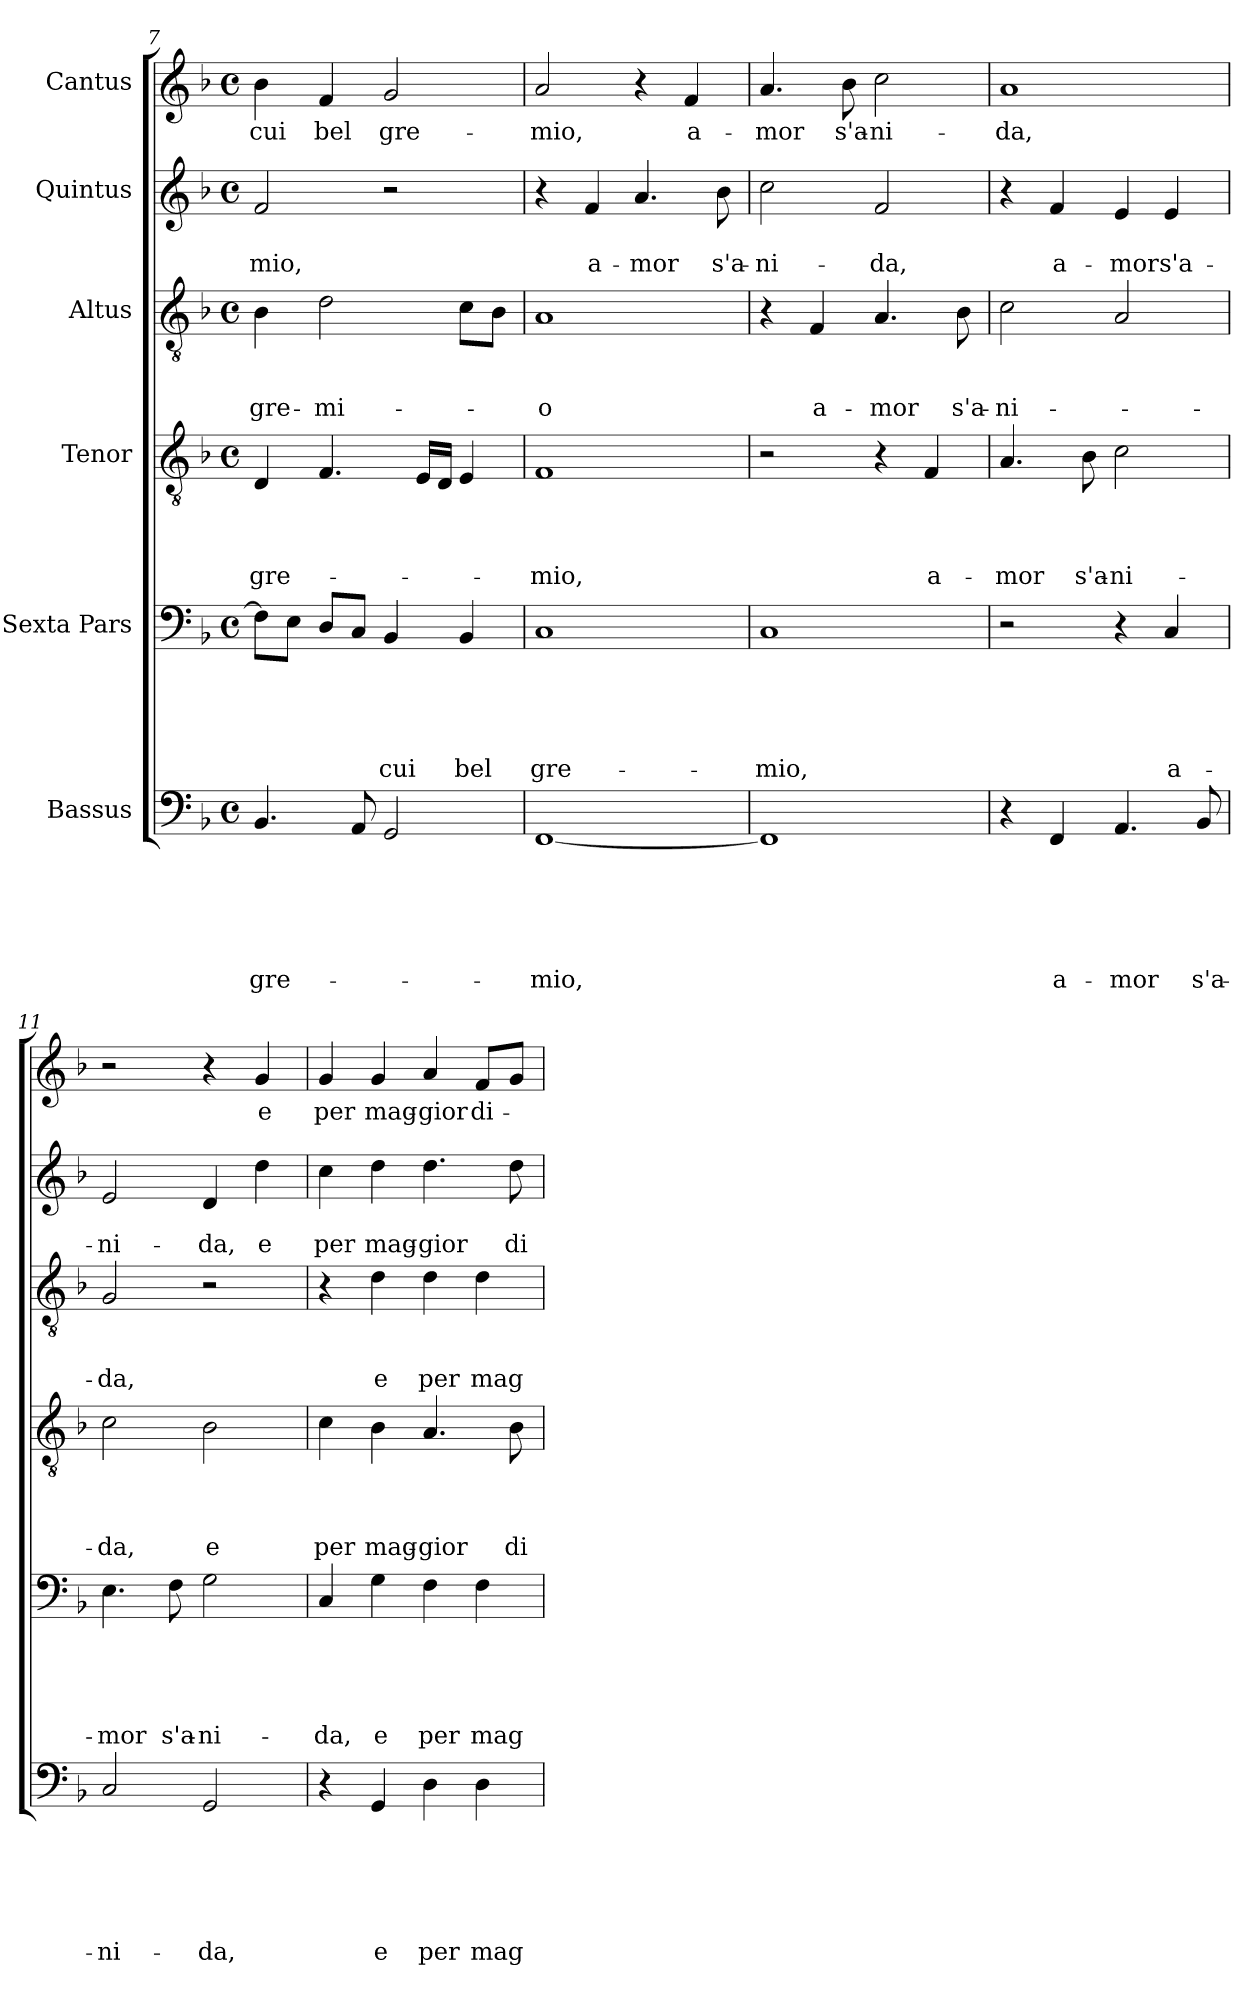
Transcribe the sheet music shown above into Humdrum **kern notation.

**kern	**text	**text	**text	**text	**text	**text	**kern	**text	**text	**text	**text	**text	**kern	**text	**text	**text	**text	**kern	**text	**text	**text	**kern	**text	**text	**kern	**text
*part6	*part6	*part6	*part6	*part6	*part6	*part6	*part5	*part5	*part5	*part5	*part5	*part5	*part4	*part4	*part4	*part4	*part4	*part3	*part3	*part3	*part3	*part2	*part2	*part2	*part1	*part1
*staff6	*staff6	*staff6	*staff6	*staff6	*staff6	*staff6	*staff5	*staff5	*staff5	*staff5	*staff5	*staff5	*staff4	*staff4	*staff4	*staff4	*staff4	*staff3	*staff3	*staff3	*staff3	*staff2	*staff2	*staff2	*staff1	*staff1
*I"Bassus	*	*	*	*	*	*	*I"Sexta Pars	*	*	*	*	*	*I"Tenor	*	*	*	*	*I"Altus	*	*	*	*I"Quintus	*	*	*I"Cantus	*
*clefF4	*	*	*	*	*	*	*clefF4	*	*	*	*	*	*clefGv2	*	*	*	*	*clefGv2	*	*	*	*clefG2	*	*	*clefG2	*
*k[b-]	*	*	*	*	*	*	*k[b-]	*	*	*	*	*	*k[b-]	*	*	*	*	*k[b-]	*	*	*	*k[b-]	*	*	*k[b-]	*
*F:	*	*	*	*	*	*	*F:	*	*	*	*	*	*F:	*	*	*	*	*F:	*	*	*	*F:	*	*	*F:	*
*M4/4	*	*	*	*	*	*	*M4/4	*	*	*	*	*	*M4/4	*	*	*	*	*M4/4	*	*	*	*M4/4	*	*	*M4/4	*
*met(c)	*	*	*	*	*	*	*met(c)	*	*	*	*	*	*met(c)	*	*	*	*	*met(c)	*	*	*	*met(c)	*	*	*met(c)	*
=7	=7	=7	=7	=7	=7	=7	=7	=7	=7	=7	=7	=7	=7	=7	=7	=7	=7	=7	=7	=7	=7	=7	=7	=7	=7	=7
4.BB-/	.	.	.	.	.	gre-	8F\L]	.	.	.	.	.	4D/	.	.	.	gre-	4B-\	.	.	gre-	2f/	.	-mio,	4b-\	cui
.	.	.	.	.	.	.	8E\J	.	.	.	.	.	.	.	.	.	.	.	.	.	.	.	.	.	.	.
.	.	.	.	.	.	.	8D/L	.	.	.	.	.	4.F/	.	.	.	.	2d\	.	.	-mi-	.	.	.	4f/	bel
8AA/	.	.	.	.	.	.	8C/J	.	.	.	.	.	.	.	.	.	.	.	.	.	.	.	.	.	.	.
2GG/	.	.	.	.	.	.	4BB-/	.	.	.	.	cui	.	.	.	.	.	.	.	.	.	2r	.	.	2g/	gre-
.	.	.	.	.	.	.	.	.	.	.	.	.	16E/LL	.	.	.	.	.	.	.	.	.	.	.	.	.
.	.	.	.	.	.	.	.	.	.	.	.	.	16D/JJ	.	.	.	.	.	.	.	.	.	.	.	.	.
.	.	.	.	.	.	.	4BB-/	.	.	.	.	bel	4E/	.	.	.	.	8c\L	.	.	.	.	.	.	.	.
.	.	.	.	.	.	.	.	.	.	.	.	.	.	.	.	.	.	8B-\J	.	.	.	.	.	.	.	.
=8	=8	=8	=8	=8	=8	=8	=8	=8	=8	=8	=8	=8	=8	=8	=8	=8	=8	=8	=8	=8	=8	=8	=8	=8	=8	=8
[1FF	.	.	.	.	.	-mio,	1C	.	.	.	.	gre-	1F	.	.	.	-mio,	1A	.	.	-o	4r	.	.	2a/	-mio,
.	.	.	.	.	.	.	.	.	.	.	.	.	.	.	.	.	.	.	.	.	.	4f/	.	a-	.	.
.	.	.	.	.	.	.	.	.	.	.	.	.	.	.	.	.	.	.	.	.	.	4.a/	.	-mor	4r	.
.	.	.	.	.	.	.	.	.	.	.	.	.	.	.	.	.	.	.	.	.	.	.	.	.	4f/	a-
.	.	.	.	.	.	.	.	.	.	.	.	.	.	.	.	.	.	.	.	.	.	8b-\	.	s'a-	.	.
=9	=9	=9	=9	=9	=9	=9	=9	=9	=9	=9	=9	=9	=9	=9	=9	=9	=9	=9	=9	=9	=9	=9	=9	=9	=9	=9
1FF]	.	.	.	.	.	.	1C	.	.	.	.	-mio,	2r	.	.	.	.	4r	.	.	.	2cc\	.	-ni-	4.a/	-mor
.	.	.	.	.	.	.	.	.	.	.	.	.	.	.	.	.	.	4F/	.	.	a-	.	.	.	.	.
.	.	.	.	.	.	.	.	.	.	.	.	.	.	.	.	.	.	.	.	.	.	.	.	.	8b-\	s'a-
.	.	.	.	.	.	.	.	.	.	.	.	.	4r	.	.	.	.	4.A/	.	.	-mor	2f/	.	-da,	2cc\	-ni-
.	.	.	.	.	.	.	.	.	.	.	.	.	4F/	.	.	.	a-	.	.	.	.	.	.	.	.	.
.	.	.	.	.	.	.	.	.	.	.	.	.	.	.	.	.	.	8B-\	.	.	s'a-	.	.	.	.	.
!!LO:PB:g=z
=10	=10	=10	=10	=10	=10	=10	=10	=10	=10	=10	=10	=10	=10	=10	=10	=10	=10	=10	=10	=10	=10	=10	=10	=10	=10	=10
4r	.	.	.	.	.	.	2r	.	.	.	.	.	4.A/	.	.	.	-mor	2c\	.	.	-ni-	4r	.	.	1a	-da,
4FF/	.	.	.	.	.	a-	.	.	.	.	.	.	.	.	.	.	.	.	.	.	.	4f/	.	a-	.	.
.	.	.	.	.	.	.	.	.	.	.	.	.	8B-\	.	.	.	s'a-	.	.	.	.	.	.	.	.	.
4.AA/	.	.	.	.	.	-mor	4r	.	.	.	.	.	2c\	.	.	.	-ni-	2A/	.	.	.	4e/	.	-mor	.	.
.	.	.	.	.	.	.	4C/	.	.	.	.	a-	.	.	.	.	.	.	.	.	.	4e/	.	s'a-	.	.
8BB-/	.	.	.	.	.	s'a-	.	.	.	.	.	.	.	.	.	.	.	.	.	.	.	.	.	.	.	.
=11	=11	=11	=11	=11	=11	=11	=11	=11	=11	=11	=11	=11	=11	=11	=11	=11	=11	=11	=11	=11	=11	=11	=11	=11	=11	=11
2C/	.	.	.	.	.	-ni-	4.E\	.	.	.	.	-mor	2c\	.	.	.	-da,	2G/	.	.	-da,	2e/	.	-ni-	2r	.
.	.	.	.	.	.	.	8F\	.	.	.	.	s'a-	.	.	.	.	.	.	.	.	.	.	.	.	.	.
2GG/	.	.	.	.	.	-da,	2G\	.	.	.	.	-ni-	2B-\	.	.	.	e	2r	.	.	.	4d/	.	-da,	4r	.
.	.	.	.	.	.	.	.	.	.	.	.	.	.	.	.	.	.	.	.	.	.	4dd\	.	e	4g/	e
=12	=12	=12	=12	=12	=12	=12	=12	=12	=12	=12	=12	=12	=12	=12	=12	=12	=12	=12	=12	=12	=12	=12	=12	=12	=12	=12
4r	.	.	.	.	.	.	4C/	.	.	.	.	-da,	4c\	.	.	.	per	4r	.	.	.	4cc\	.	per	4g/	per
4GG/	.	.	.	.	.	e	4G\	.	.	.	.	e	4B-\	.	.	.	mag-	4d\	.	.	e	4dd\	.	mag-	4g/	mag-
4D\	.	.	.	.	.	per	4F\	.	.	.	.	per	4.A/	.	.	.	-gior	4d\	.	.	per	4.dd\	.	-gior	4a/	-gior
4D\	.	.	.	.	.	mag-	4F\	.	.	.	.	mag-	.	.	.	.	.	4d\	.	.	mag-	.	.	.	8f/L	di-
.	.	.	.	.	.	.	.	.	.	.	.	.	8B-\	.	.	.	di-	.	.	.	.	8dd\	.	di-	8g/J	.
=	=	=	=	=	=	=	=	=	=	=	=	=	=	=	=	=	=	=	=	=	=	=	=	=	=	=
*-	*-	*-	*-	*-	*-	*-	*-	*-	*-	*-	*-	*-	*-	*-	*-	*-	*-	*-	*-	*-	*-	*-	*-	*-	*-	*-
